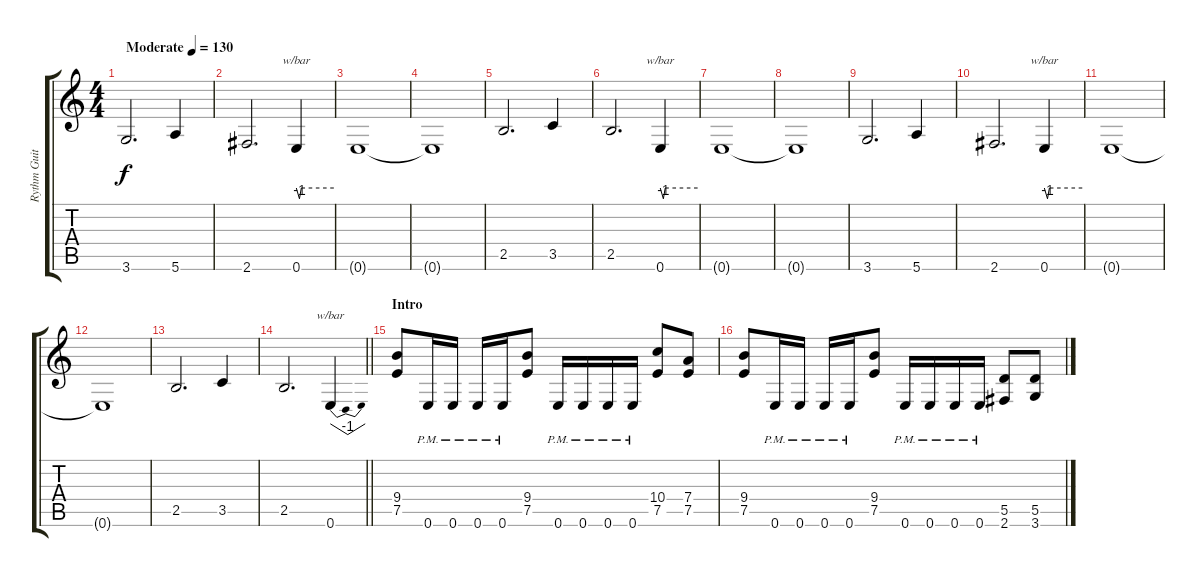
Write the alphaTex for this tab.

\track ("Rythm Guitar" "Rythm Guit") {instrument distortionguitar}
\staff {score tabs}
\tuning (E4 B3 G3 D3 A2 E2) {hide}
\ts (4 4)
\tempo (130 "Moderate")
\clef g2
\ks c
3.6.2{d dy f balance 14 instrument distortionguitar} 5.6.4 |
2.6.2{d} 0.6.4{tbe (custom default 0 0 5 -4 8 0 60 0)} |
0.6{t}.1 |
0.6{t}.1 |
2.5.2{d} 3.5.4 |
2.5.2{d} 0.6.4{tbe (custom default 0 0 5 -4 8 0 60 0)} |
0.6{t}.1 |
0.6{t}.1 |
3.6.2{d} 5.6.4 |
2.6.2{d} 0.6.4{tbe (custom default 0 0 5 -4 8 0 60 0)} |
0.6{t}.1 |
0.6{t}.1 |
2.5.2{d} 3.5.4 |
\barLineRight lightlight
2.5.2{d} 0.6.4{tbe (dip default 0 0 30 -4 60 0)} |
\section ("" "Intro")
(9.4 7.5).8{balance 8} 0.6{pm}.16 0.6{pm}.16 0.6{pm}.16 0.6{pm}.16 (9.4 7.5).8 0.6{pm}.16 0.6{pm}.16 0.6{pm}.16 0.6{pm}.16 (10.4 7.5).8 (7.4 7.5).8 |
(9.4 7.5).8 0.6{pm}.16 0.6{pm}.16 0.6{pm}.16 0.6{pm}.16 (9.4 7.5).8 0.6{pm}.16 0.6{pm}.16 0.6{pm}.16 0.6{pm}.16 (5.5 2.6).8 (5.5 3.6).8
